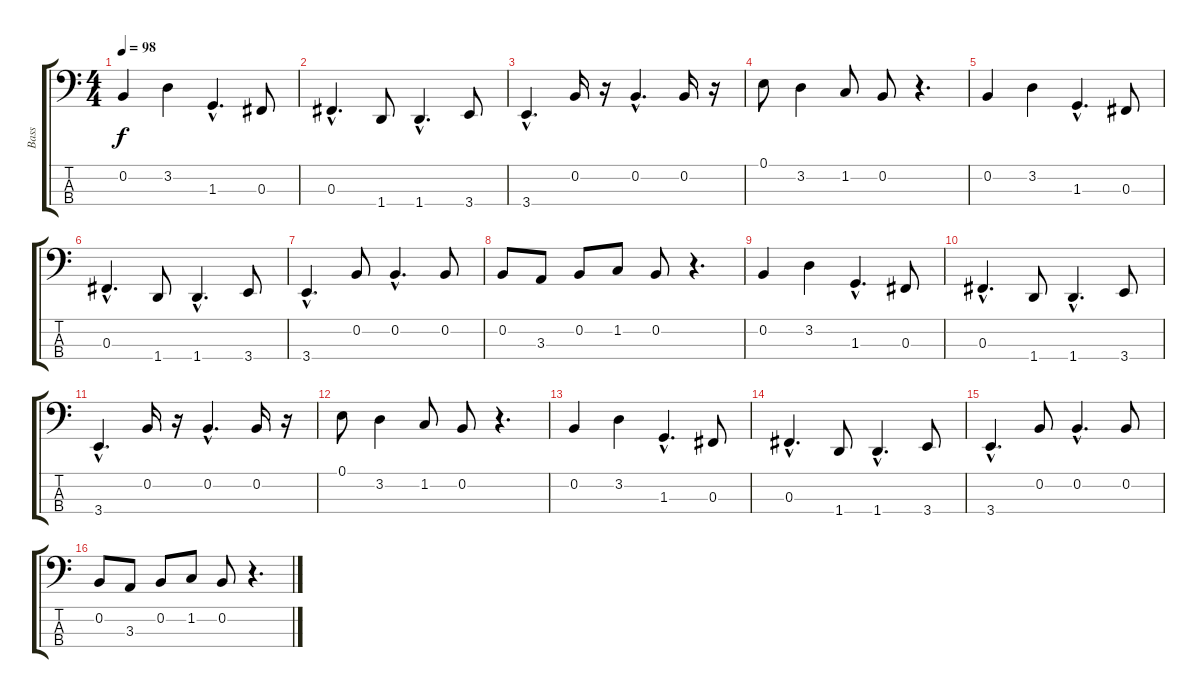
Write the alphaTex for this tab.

\track ("Bass" "Bass") {instrument electricbassfinger}
\staff {score tabs}
\tuning (E2 B1 Gb1 Db1) {hide}
\ts (4 4)
\tempo 98
\clef f4
\ks c
0.2.4{dy f} 3.2.4 1.3{hac}.4{d} 0.3.8 |
0.3{hac}.4{d} 1.4.8 1.4{hac}.4{d} 3.4.8 |
3.4{hac}.4{d} 0.2.16 r.16 0.2{hac}.4{d} 0.2.16 r.16 |
0.1.8 3.2.4 1.2.8 0.2.8 r.4{d} |
0.2.4{instrument electricbassfinger} 3.2.4 1.3{hac}.4{d} 0.3.8 |
0.3{hac}.4{d} 1.4.8 1.4{hac}.4{d} 3.4.8 |
3.4{hac}.4{d} 0.2.8 0.2{hac}.4{d} 0.2.8 |
0.2.8 3.3.8 0.2.8 1.2.8 0.2.8 r.4{d} |
0.2.4 3.2.4 1.3{hac}.4{d} 0.3.8 |
0.3{hac}.4{d} 1.4.8 1.4{hac}.4{d} 3.4.8 |
3.4{hac}.4{d} 0.2.16 r.16 0.2{hac}.4{d} 0.2.16 r.16 |
0.1.8 3.2.4 1.2.8 0.2.8 r.4{d} |
0.2.4{instrument electricbassfinger} 3.2.4 1.3{hac}.4{d} 0.3.8 |
0.3{hac}.4{d} 1.4.8 1.4{hac}.4{d} 3.4.8 |
3.4{hac}.4{d} 0.2.8 0.2{hac}.4{d} 0.2.8 |
0.2.8 3.3.8 0.2.8 1.2.8 0.2.8 r.4{d}
